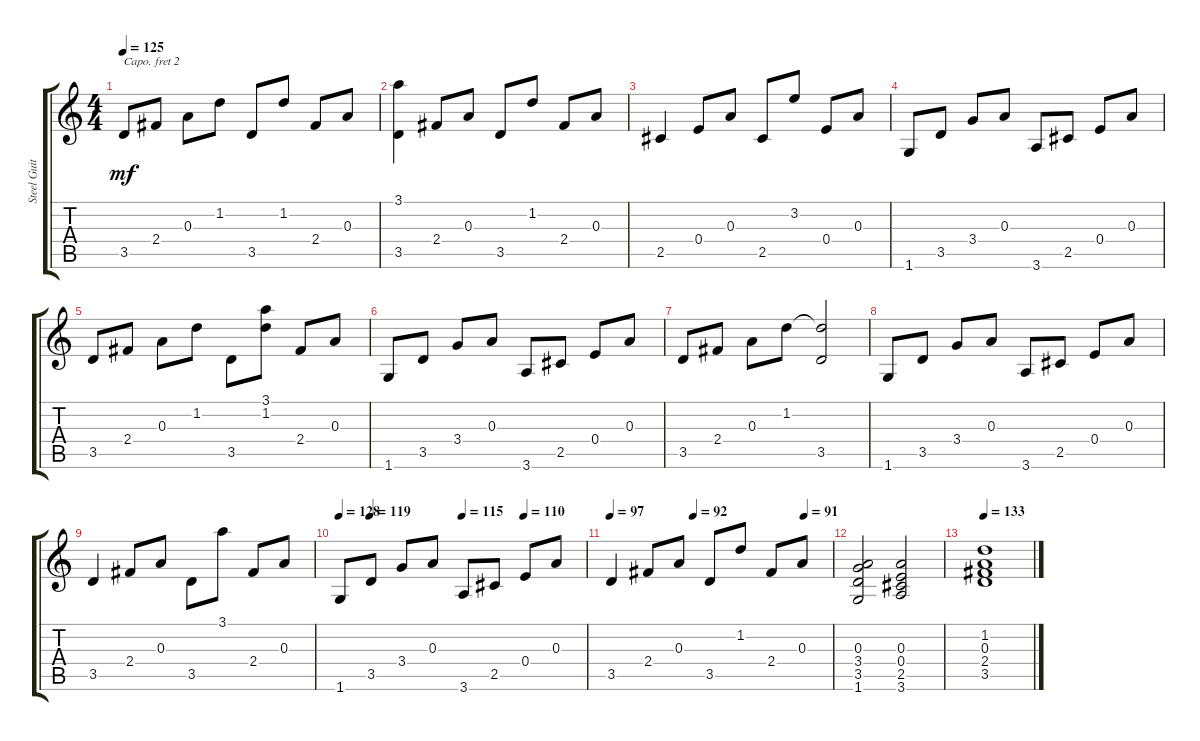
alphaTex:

\track ("Steel Guitar" "Steel Guit") {instrument acousticguitarsteel}
\staff {score tabs}
\capo 2
\tuning (E4 B3 G3 D3 A2 E2) {hide}
\ts (4 4)
\tempo 125
\clef g2
\ks c
3.5.8{dy mf} 2.4.8 0.3.8 1.2.8 3.5.8 1.2.8 2.4.8 0.3.8 |
(3.1 3.5).4 2.4.8 0.3.8 3.5.8 1.2.8 2.4.8 0.3.8 |
2.5.4 0.4.8 0.3.8 2.5.8 3.2.8 0.4.8 0.3.8 |
1.6.8 3.5.8 3.4.8 0.3.8 3.6.8 2.5.8 0.4.8 0.3.8 |
3.5.8 2.4.8 0.3.8 1.2.8 3.5.8 (3.1 1.2).8 2.4.8 0.3.8 |
1.6.8 3.5.8 3.4.8 0.3.8 3.6.8 2.5.8 0.4.8 0.3.8 |
3.5.8 2.4.8 0.3.8 1.2.8 (1.2{t} 3.5).2 |
1.6.8 3.5.8 3.4.8 0.3.8 3.6.8 2.5.8 0.4.8 0.3.8 |
3.5.4 2.4.8 0.3.8 3.5.8 3.1.8 2.4.8 0.3.8 |
\tempo 128
\tempo (119 0.125)
\tempo (115 0.5)
\tempo (110 0.75)
1.6.8 3.5.8 3.4.8 0.3.8 3.6.8 2.5.8 0.4.8 0.3.8 |
\tempo 97
\tempo (92 0.375)
\tempo (91 0.875)
3.5.4 2.4.8 0.3.8 3.5.8 1.2.8 2.4.8 0.3.8 |
(0.3 3.4 3.5 1.6).2 (0.3 0.4 2.5 3.6).2 |
\tempo 133
(1.2 0.3 2.4 3.5).1
